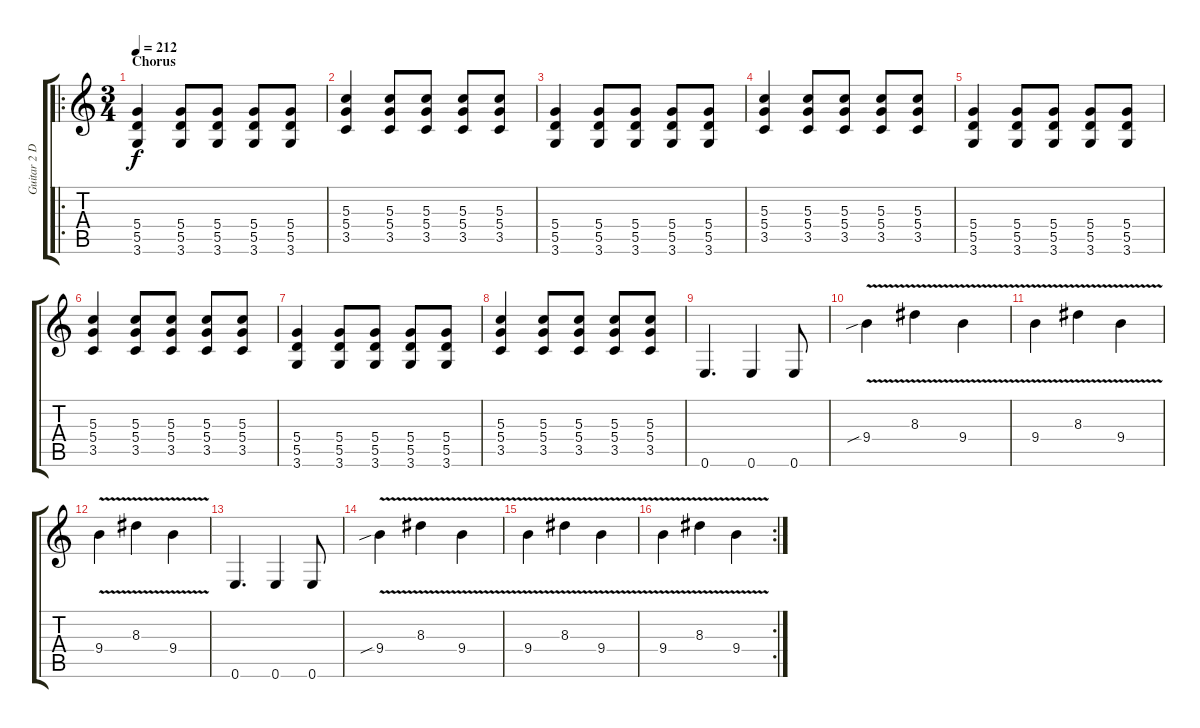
\track ("Guitar 2 D" "Guitar 2 D") {instrument overdrivenguitar}
\staff {score tabs}
\tuning (E4 B3 G3 D3 A2 E2) {hide}
\ro
\ts (3 4)
\section ("" "Chorus")
\tempo 212
\clef g2
\ks c
(5.4 5.5 3.6).4{dy f} (5.4 5.5 3.6).8 (5.4 5.5 3.6).8 (5.4 5.5 3.6).8 (5.4 5.5 3.6).8 |
(5.3 5.4 3.5).4 (5.3 5.4 3.5).8 (5.3 5.4 3.5).8 (5.3 5.4 3.5).8 (5.3 5.4 3.5).8 |
(5.4 5.5 3.6).4 (5.4 5.5 3.6).8 (5.4 5.5 3.6).8 (5.4 5.5 3.6).8 (5.4 5.5 3.6).8 |
(5.3 5.4 3.5).4 (5.3 5.4 3.5).8 (5.3 5.4 3.5).8 (5.3 5.4 3.5).8 (5.3 5.4 3.5).8 |
(5.4 5.5 3.6).4 (5.4 5.5 3.6).8 (5.4 5.5 3.6).8 (5.4 5.5 3.6).8 (5.4 5.5 3.6).8 |
(5.3 5.4 3.5).4 (5.3 5.4 3.5).8 (5.3 5.4 3.5).8 (5.3 5.4 3.5).8 (5.3 5.4 3.5).8 |
(5.4 5.5 3.6).4 (5.4 5.5 3.6).8 (5.4 5.5 3.6).8 (5.4 5.5 3.6).8 (5.4 5.5 3.6).8 |
(5.3 5.4 3.5).4 (5.3 5.4 3.5).8 (5.3 5.4 3.5).8 (5.3 5.4 3.5).8 (5.3 5.4 3.5).8 |
0.6.4{d volume 14} 0.6.4 0.6.8 |
9.4{v sib}.4 8.3{v}.4 9.4{v}.4 |
9.4{v}.4 8.3{v}.4 9.4{v}.4 |
9.4{v}.4 8.3{v}.4 9.4{v}.4 |
0.6.4{d} 0.6.4 0.6.8 |
9.4{v sib}.4 8.3{v}.4 9.4{v}.4 |
9.4{v}.4 8.3{v}.4 9.4{v}.4 |
\rc 2
9.4{v}.4 8.3{v}.4 9.4{v}.4
